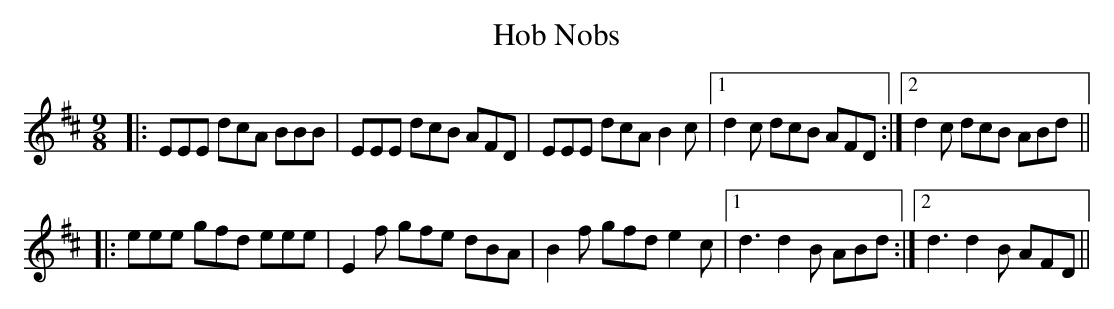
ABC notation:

X:1
T: Hob Nobs
M: 9/8
L: 1/8
K: Bmin
|:EEE dcA BBB|EEE dcB AFD|EEE dcA B2c|1 d2c dcB AFD:|2 d2c dcB ABd||
|:eee gfd eee|E2f gfe dBA|B2f gfd e2c|1 d3 d2B ABd:|2 d3 d2B AFD||
